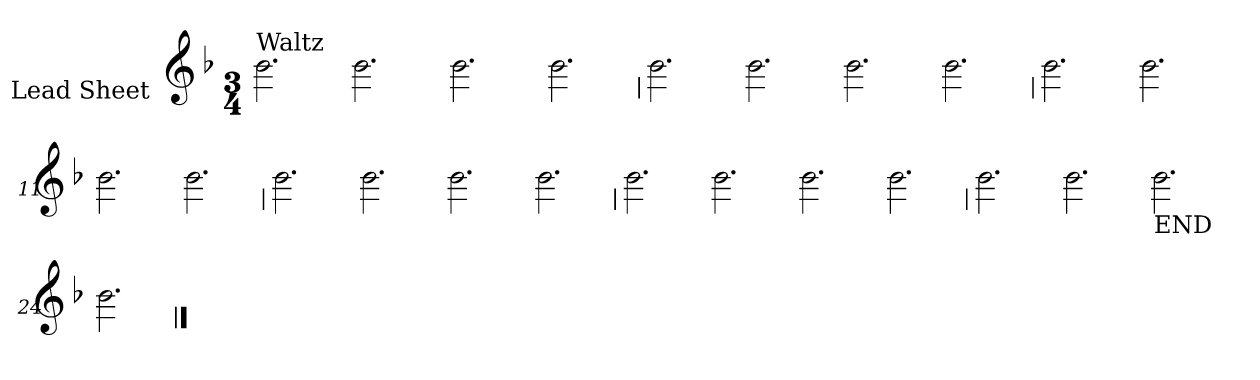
**kern
*part1
*staff1
*I"Lead Sheet
*stria0
*clefG2
*k[b-]
*d:
*M3/4
=1||
!LO:TX:a:t=Waltz
2.b-
=2-
2.b-
=3-
2.b-
=4-
2.b-
!!LO:LB:g=z
=5
2.b-
=6-
2.b-
=7-
2.b-
=8-
2.b-
!!LO:LB:g=z
=9
2.b-
=10-
2.b-
=11-
2.b-
=12-
2.b-
!!LO:LB:g=z
=13
2.b-
=14-
2.b-
=15-
2.b-
=16-
2.b-
!!LO:LB:g=z
=17
2.b-
=18-
2.b-
=19-
2.b-
=20-
2.b-
!!LO:LB:g=z
=21
2.b-
=22-
2.b-
=23-
!LO:TX:b:t=END
2.b-
=24-
2.b-
==
*-
